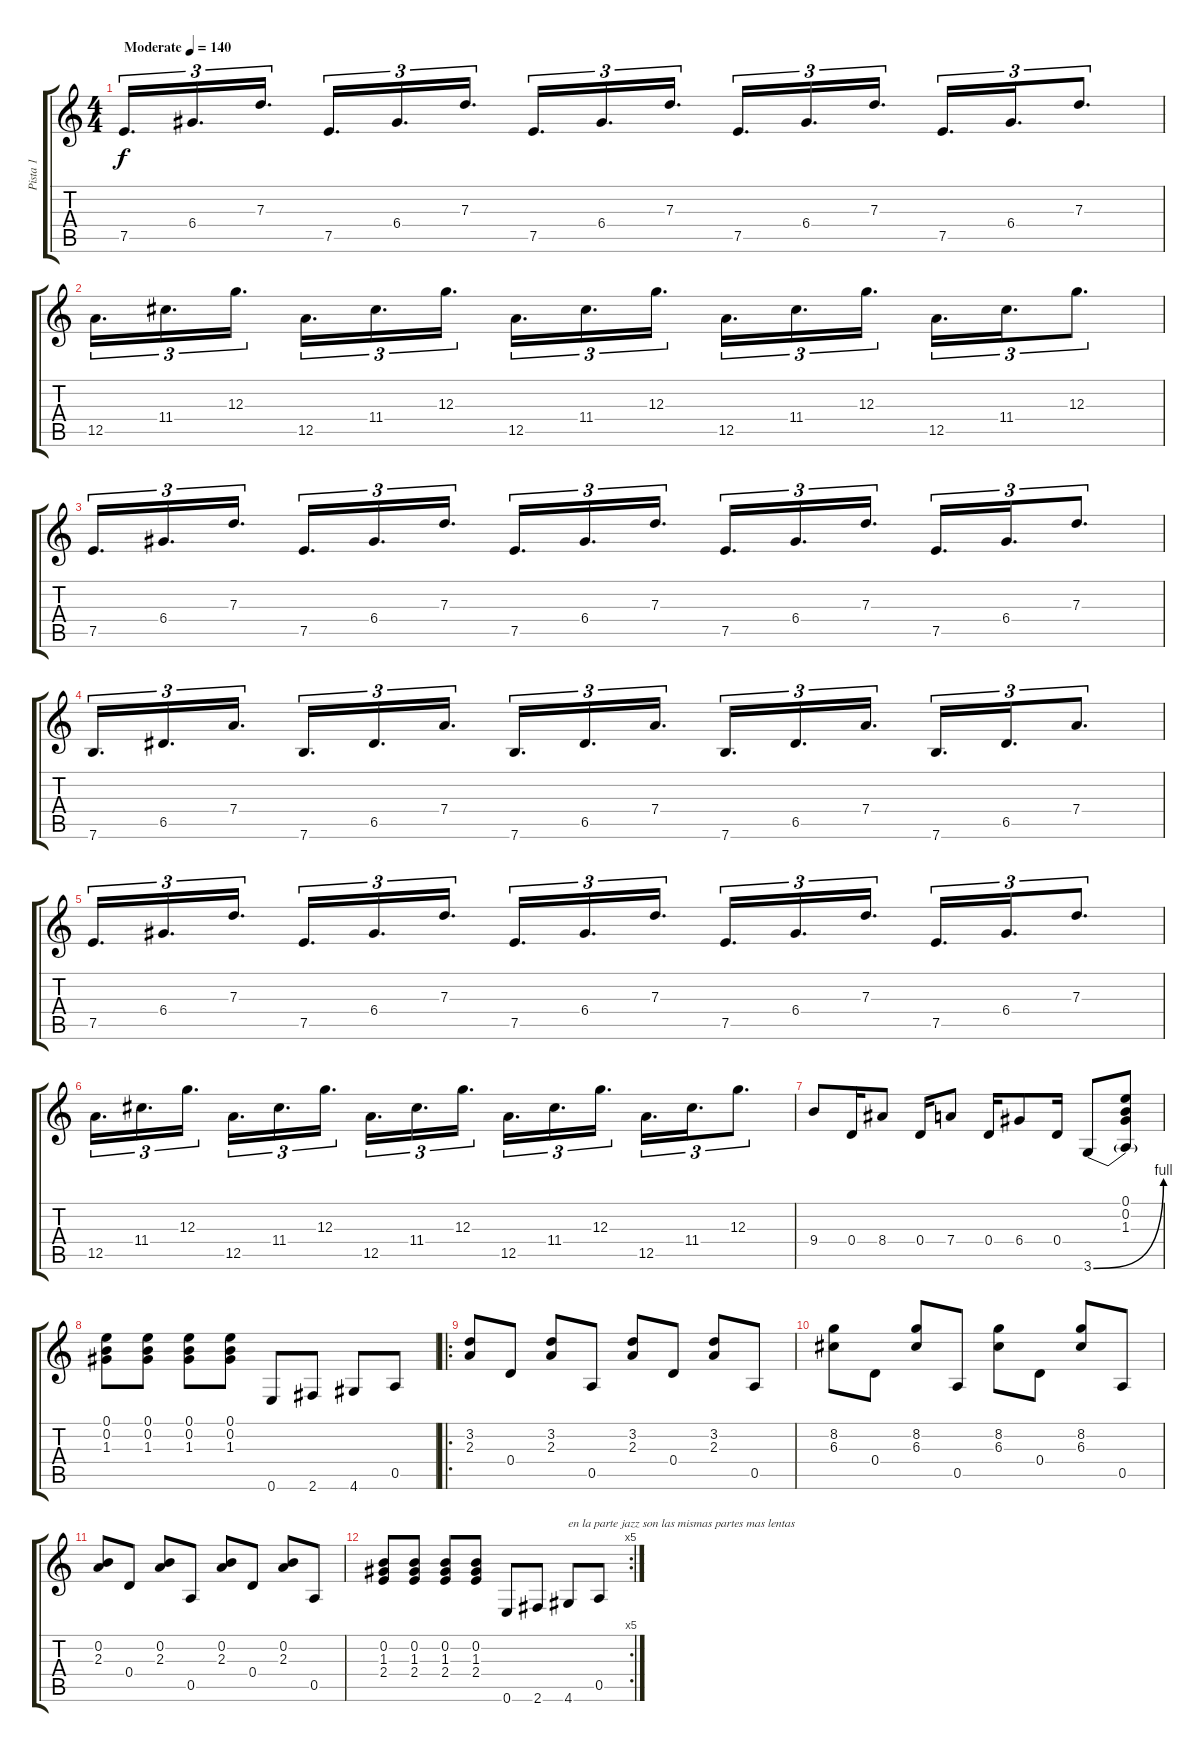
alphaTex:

\track ("Pista 1" "Pista 1") {instrument acousticguitarsteel}
\staff {score tabs}
\tuning (E4 B3 G3 D3 A2 E2) {hide}
\ts (4 4)
\tempo (140 "Moderate")
\clef g2
\ks c
7.5.16{d tu (3 2) dy f instrument acousticguitarsteel} 6.4.16{d tu (3 2)} 7.3.16{d tu (3 2)} 7.5.16{d tu (3 2)} 6.4.16{d tu (3 2)} 7.3.16{d tu (3 2)} 7.5.16{d tu (3 2)} 6.4.16{d tu (3 2)} 7.3.16{d tu (3 2)} 7.5.16{d tu (3 2)} 6.4.16{d tu (3 2)} 7.3.16{d tu (3 2)} 7.5.16{d tu (3 2)} 6.4.16{d tu (3 2)} 7.3.8{d tu (3 2)} |
12.5.16{d tu (3 2)} 11.4.16{d tu (3 2)} 12.3.16{d tu (3 2)} 12.5.16{d tu (3 2)} 11.4.16{d tu (3 2)} 12.3.16{d tu (3 2)} 12.5.16{d tu (3 2)} 11.4.16{d tu (3 2)} 12.3.16{d tu (3 2)} 12.5.16{d tu (3 2)} 11.4.16{d tu (3 2)} 12.3.16{d tu (3 2)} 12.5.16{d tu (3 2)} 11.4.16{d tu (3 2)} 12.3.8{d tu (3 2)} |
7.5.16{d tu (3 2)} 6.4.16{d tu (3 2)} 7.3.16{d tu (3 2)} 7.5.16{d tu (3 2)} 6.4.16{d tu (3 2)} 7.3.16{d tu (3 2)} 7.5.16{d tu (3 2)} 6.4.16{d tu (3 2)} 7.3.16{d tu (3 2)} 7.5.16{d tu (3 2)} 6.4.16{d tu (3 2)} 7.3.16{d tu (3 2)} 7.5.16{d tu (3 2)} 6.4.16{d tu (3 2)} 7.3.8{d tu (3 2)} |
7.6.16{d tu (3 2)} 6.5.16{d tu (3 2)} 7.4.16{d tu (3 2)} 7.6.16{d tu (3 2)} 6.5.16{d tu (3 2)} 7.4.16{d tu (3 2)} 7.6.16{d tu (3 2)} 6.5.16{d tu (3 2)} 7.4.16{d tu (3 2)} 7.6.16{d tu (3 2)} 6.5.16{d tu (3 2)} 7.4.16{d tu (3 2)} 7.6.16{d tu (3 2)} 6.5.16{d tu (3 2)} 7.4.8{d tu (3 2)} |
7.5.16{d tu (3 2)} 6.4.16{d tu (3 2)} 7.3.16{d tu (3 2)} 7.5.16{d tu (3 2)} 6.4.16{d tu (3 2)} 7.3.16{d tu (3 2)} 7.5.16{d tu (3 2)} 6.4.16{d tu (3 2)} 7.3.16{d tu (3 2)} 7.5.16{d tu (3 2)} 6.4.16{d tu (3 2)} 7.3.16{d tu (3 2)} 7.5.16{d tu (3 2)} 6.4.16{d tu (3 2)} 7.3.8{d tu (3 2)} |
12.5.16{d tu (3 2)} 11.4.16{d tu (3 2)} 12.3.16{d tu (3 2)} 12.5.16{d tu (3 2)} 11.4.16{d tu (3 2)} 12.3.16{d tu (3 2)} 12.5.16{d tu (3 2)} 11.4.16{d tu (3 2)} 12.3.16{d tu (3 2)} 12.5.16{d tu (3 2)} 11.4.16{d tu (3 2)} 12.3.16{d tu (3 2)} 12.5.16{d tu (3 2)} 11.4.16{d tu (3 2)} 12.3.8{d tu (3 2)} |
9.4.8 0.4.16 8.4.8 0.4.16 7.4.8 0.4.16 6.4.8 0.4.16 3.6{be (bend 0 0 60 4)}.8 (0.1 0.2 1.3 3.6{t}).8 |
(0.1 0.2 1.3).8 (0.1 0.2 1.3).8 (0.1 0.2 1.3).8 (0.1 0.2 1.3).8 0.6.8 2.6.8 4.6.8 0.5.8 |
\ro
(3.2 2.3).8 0.4.8 (3.2 2.3).8 0.5.8 (3.2 2.3).8 0.4.8 (3.2 2.3).8 0.5.8 |
(8.2 6.3).8 0.4.8 (8.2 6.3).8 0.5.8 (8.2 6.3).8 0.4.8 (8.2 6.3).8 0.5.8 |
(0.2 2.3).8 0.4.8 (0.2 2.3).8 0.5.8 (0.2 2.3).8 0.4.8 (0.2 2.3).8 0.5.8 |
\rc 5
(0.2 1.3 2.4).8 (0.2 1.3 2.4).8 (0.2 1.3 2.4).8 (0.2 1.3 2.4).8 0.6.8 2.6.8 4.6.8{txt "en la parte jazz son las mismas partes mas lentas"} 0.5.8
